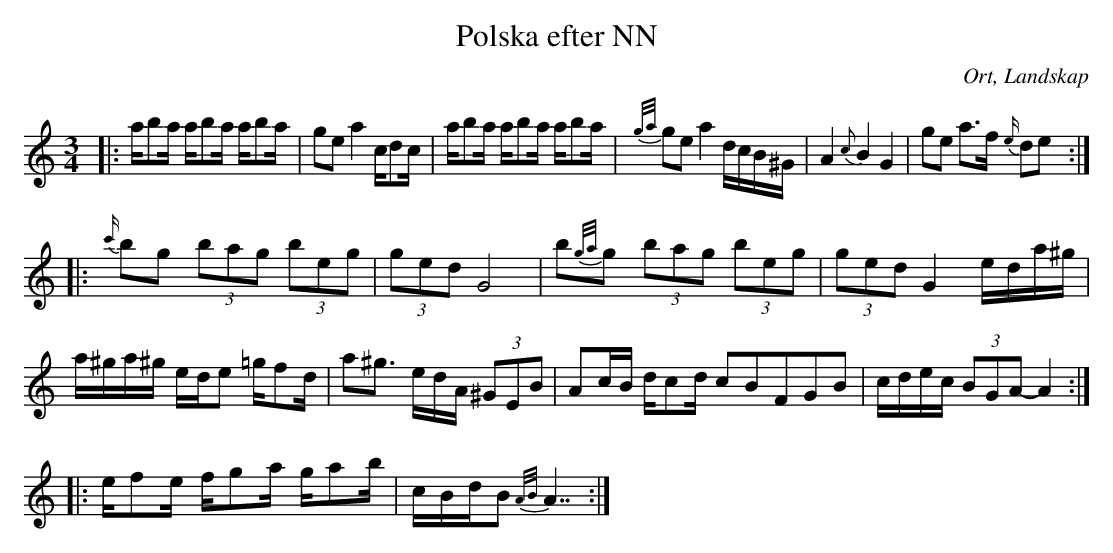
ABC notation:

X:1
T:Polska efter NN
O:Ort, Landskap
M:3/4
L:1/8
K:C
|: a/ba/ a/ba/ a/ba/|ge a2 c/dc/| a/ba/ a/ba/ a/ba/ | {g/a/}ge a2 d/c/B/^G/| A2 {c}B2 G2 | ge a>f {e/}de:|
|:{c'/}bg (3bag (3beg| (3ged G4 |b{g/a/}g (3bag (3beg| (3ged G2 e/d/a/^g/| a/^g/a/^g/ e/d/e =g/fd/ |a^g3/2 /e/d/A/ (3^GEB| Ac/B/ d/cd/ c2/5B2/5F2/5G2/5B2/5|  c/d/e/c/ (3BGA-A2 :|
|:e/fe/ f/ga/ g/ab/ | c/B/d/B {A/B/}A7/2:|
